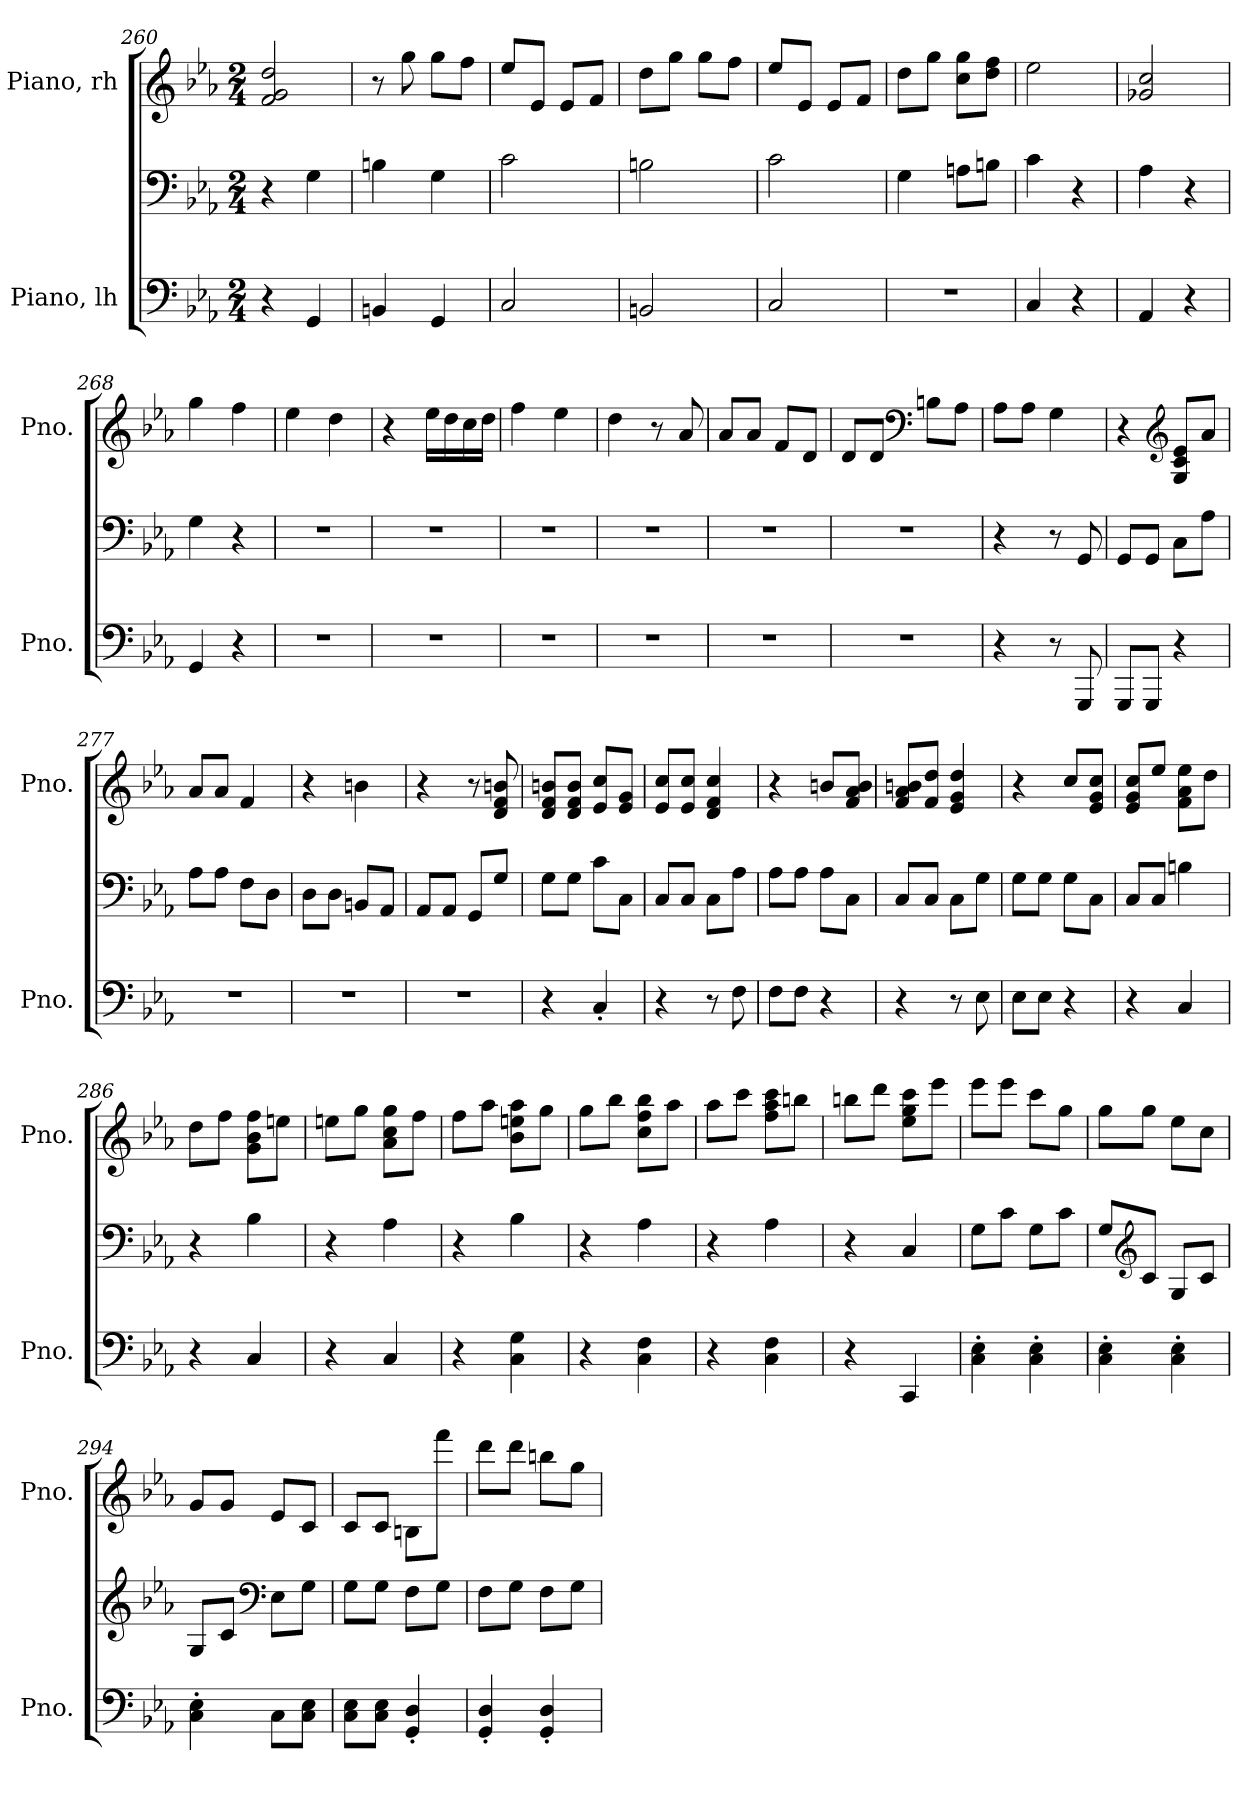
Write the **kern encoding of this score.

**kern	**kern	**kern
*part2	*part2	*part1
*staff3	*staff2	*staff1
*I"Piano, lh	*	*I"Piano, rh
*I'Pno.	*	*I'Pno.
*clefF4	*clefF4	*clefG2
*k[b-e-a-]	*k[b-e-a-]	*k[b-e-a-]
*M2/4	*M2/4	*M2/4
=260	=260	=260
4r	4r	2f/ 2g/ 2dd/
4GG/	4G\	.
=261	=261	=261
4BBn/	4Bn\	8r
.	.	8gg\
4GG/	4G\	8gg\L
.	.	8ff\J
=262	=262	=262
2C/	2c\	8ee-/L
.	.	8e-/J
.	.	8e-/L
.	.	8f/J
=263	=263	=263
2BBn/	2Bn\	8dd\L
.	.	8gg\J
.	.	8gg\L
.	.	8ff\J
!!LO:PB:g=z
=264	=264	=264
2C/	2c\	8ee-/L
.	.	8e-/J
.	.	8e-/L
.	.	8f/J
=265	=265	=265
2r	4G\	8dd\L
.	.	8gg\J
.	8An\L	8cc\ 8gg\L
.	8Bn\J	8dd\ 8ff\J
=266	=266	=266
4C/	4c\	2ee-\
4r	4r	.
=267	=267	=267
4AA-/	4A-\	2g-X/ 2cc/
4r	4r	.
=268	=268	=268
4GG/	4G\	4gg\
4r	4r	4ff\
=269	=269	=269
2r	2r	4ee-\
.	.	4dd\
=270	=270	=270
2r	2r	4r
.	.	16ee-\LL
.	.	16dd\
.	.	16cc\
.	.	16dd\JJ
=271	=271	=271
2r	2r	4ff\
.	.	4ee-\
=272	=272	=272
2r	2r	4dd\
.	.	8r
.	.	8a-/
!!LO:LB:g=z
=273	=273	=273
2r	2r	8a-/L
.	.	8a-/J
.	.	8f/L
.	.	8d/J
=274	=274	=274
2r	2r	8d/L
.	.	8d/J
*	*	*clefF4
.	.	8Bn\L
.	.	8A-\J
=275	=275	=275
4r	4r	8A-\L
.	.	8A-\J
8r	8r	4G\
8GGG/	8GG/	.
=276	=276	=276
8GGG/L	8GG/L	4r
8GGG/J	8GG/J	.
*	*	*clefG2
4r	8C\L	8G/ 8c/ 8e-/L
.	8A-\J	8a-/J
=277	=277	=277
2r	8A-\L	8a-/L
.	8A-\J	8a-/J
.	8F\L	4f/
.	8D\J	.
=278	=278	=278
2r	8D\L	4r
.	8D\J	.
.	8BBn/L	4bn\
.	8AA-/J	.
=279	=279	=279
2r	8AA-/L	4r
.	8AA-/J	.
.	8GG/L	8r
.	8G/J	8d/ 8f/ 8bn/
!!LO:LB:g=z
=280	=280	=280
4r	8G\L	8d/ 8f/ 8bn/L
.	8G\J	8d/ 8f/ 8b/J
4C'/	8c\L	8e-/ 8cc/L
.	8C\J	8e-/ 8g/J
=281	=281	=281
4r	8C/L	8e-/ 8cc/L
.	8C/J	8e-/ 8cc/J
8r	8C\L	4d/ 4f/ 4cc/
8F\	8A-\J	.
=282	=282	=282
8F\L	8A-\L	4r
8F\J	8A-\J	.
4r	8A-\L	8bn/L
.	8C\J	8f/ 8a-/ 8b/J
=283	=283	=283
4r	8C/L	8f/ 8a-/ 8bn/L
.	8C/J	8f/ 8dd/J
8r	8C\L	4e-/ 4g/ 4dd/
8E-\	8G\J	.
=284	=284	=284
8E-\L	8G\L	4r
8E-\J	8G\J	.
4r	8G\L	8cc/L
.	8C\J	8e-/ 8g/ 8cc/J
=285	=285	=285
4r	8C/L	8e-/ 8g/ 8cc/L
.	8C/J	8ee-/J
4C/	4Bn\	8f\ 8a-\ 8ee-\L
.	.	8dd\J
=286	=286	=286
4r	4r	8dd\L
.	.	8ff\J
4C/	4B-\	8g\ 8b-\ 8ff\L
.	.	8een\J
!!LO:LB:g=z
=287	=287	=287
4r	4r	8een\L
.	.	8gg\J
4C/	4A-\	8a-\ 8cc\ 8gg\L
.	.	8ff\J
=288	=288	=288
4r	4r	8ff\L
.	.	8aa-\J
4C\ 4G\	4B-\	8b-\ 8een\ 8aa-\L
.	.	8gg\J
=289	=289	=289
4r	4r	8gg\L
.	.	8bb-\J
4C\ 4F\	4A-\	8cc\ 8ff\ 8bb-\L
.	.	8aa-\J
=290	=290	=290
4r	4r	8aa-\L
.	.	8ccc\J
4C\ 4F\	4A-\	8ff\ 8aa-\ 8ccc\L
.	.	8bbn\J
=291	=291	=291
4r	4r	8bbn\L
.	.	8ddd\J
4CC/	4C/	8ee-\ 8gg\ 8ccc\L
.	.	8eee-\J
=292	=292	=292
4C\' 4E-\'	8G\L	8eee-\L
.	8c\J	8eee-\J
4C\' 4E-\'	8G\L	8ccc\L
.	8c\J	8gg\J
!!LO:PB:g=z
=293	=293	=293
4C\' 4E-\'	8G/L	8gg\L
*	*clefG2	*
.	8c/J	8gg\J
4C\' 4E-\'	8G/L	8ee-\L
.	8c/J	8cc\J
=294	=294	=294
4C\' 4E-\'	8G/L	8g/L
.	8c/J	8g/J
*	*clefF4	*
8C\L	8E-\L	8e-/L
8C\ 8E-\J	8G\J	8c/J
=295	=295	=295
8C\ 8E-\L	8G\L	8c/L
8C\ 8E-\J	8G\J	8c/J
4GG/' 4D/'	8F\L	8Bn\L
.	8G\J	8fff\J
=296	=296	=296
4GG/' 4D/'	8F\L	8ddd\L
.	8G\J	8ddd\J
4GG/' 4D/'	8F\L	8bbn\L
.	8G\J	8gg\J
=	=	=
*-	*-	*-
